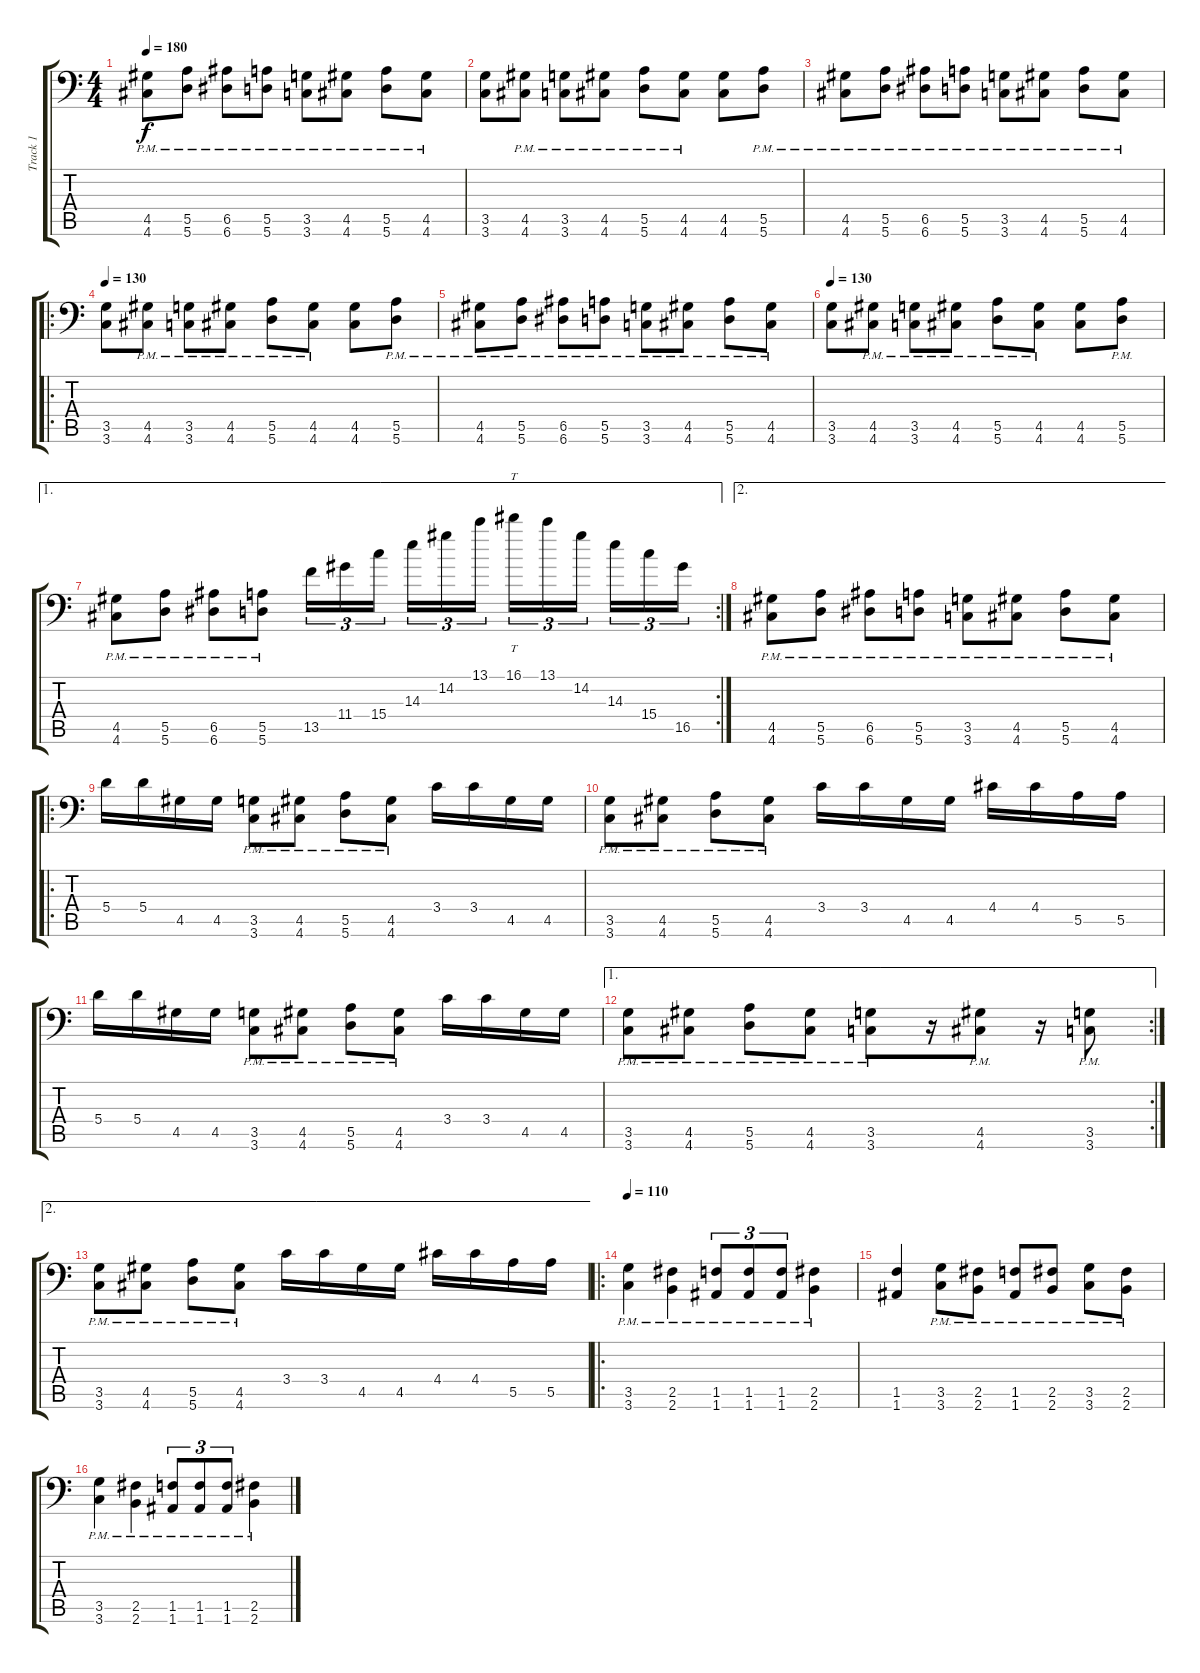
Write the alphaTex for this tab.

\track ("Track 1" "Track 1") {instrument distortionguitar}
\staff {score tabs}
\tuning (B3 Gb3 D3 A2 E2 A1) {hide}
\ts (4 4)
\tempo 180
\clef f4
\ks c
(4.5{pm} 4.6{pm}).8{dy f} (5.5{pm} 5.6{pm}).8 (6.5{pm} 6.6{pm}).8 (5.5{pm} 5.6{pm}).8 (3.5{pm} 3.6{pm}).8 (4.5{pm} 4.6{pm}).8 (5.5{pm} 5.6{pm}).8 (4.5{pm} 4.6{pm}).8 |
(3.5 3.6).8 (4.5{pm} 4.6{pm}).8 (3.5{pm} 3.6{pm}).8 (4.5{pm} 4.6{pm}).8 (5.5{pm} 5.6{pm}).8 (4.5{pm} 4.6{pm}).8 (4.5 4.6).8 (5.5{pm} 5.6{pm}).8 |
(4.5{pm} 4.6{pm}).8 (5.5{pm} 5.6{pm}).8 (6.5{pm} 6.6{pm}).8 (5.5{pm} 5.6{pm}).8 (3.5{pm} 3.6{pm}).8 (4.5{pm} 4.6{pm}).8 (5.5{pm} 5.6{pm}).8 (4.5{pm} 4.6{pm}).8 |
\ro
\tempo 130
(3.5 3.6).8 (4.5{pm} 4.6{pm}).8 (3.5{pm} 3.6{pm}).8 (4.5{pm} 4.6{pm}).8 (5.5{pm} 5.6{pm}).8 (4.5{pm} 4.6{pm}).8 (4.5 4.6).8 (5.5{pm} 5.6{pm}).8 |
(4.5{pm} 4.6{pm}).8 (5.5{pm} 5.6{pm}).8 (6.5{pm} 6.6{pm}).8 (5.5{pm} 5.6{pm}).8 (3.5{pm} 3.6{pm}).8 (4.5{pm} 4.6{pm}).8 (5.5{pm} 5.6{pm}).8 (4.5{pm} 4.6{pm}).8 |
\tempo 130
(3.5 3.6).8 (4.5{pm} 4.6{pm}).8 (3.5{pm} 3.6{pm}).8 (4.5{pm} 4.6{pm}).8 (5.5{pm} 5.6{pm}).8 (4.5{pm} 4.6{pm}).8 (4.5 4.6).8 (5.5{pm} 5.6{pm}).8 |
\ae 1
\rc 2
(4.5{pm} 4.6{pm}).8 (5.5{pm} 5.6{pm}).8 (6.5{pm} 6.6{pm}).8 (5.5{pm} 5.6{pm}).8 13.5.16{tu (3 2)} 11.4.16{tu (3 2)} 15.4.16{tu (3 2) beam splitsecondary} 14.3.16{tu (3 2)} 14.2.16{tu (3 2)} 13.1.16{tu (3 2)} 16.1.16{tt tu (3 2)} 13.1.16{tu (3 2)} 14.2.16{tu (3 2) beam splitsecondary} 14.3.16{tu (3 2)} 15.4.16{tu (3 2)} 16.5.16{tu (3 2)} |
\ae 2
(4.5{pm} 4.6{pm}).8 (5.5{pm} 5.6{pm}).8 (6.5{pm} 6.6{pm}).8 (5.5{pm} 5.6{pm}).8 (3.5{pm} 3.6{pm}).8 (4.5{pm} 4.6{pm}).8 (5.5{pm} 5.6{pm}).8 (4.5{pm} 4.6{pm}).8 |
\ro
5.4.16 5.4.16 4.5.16 4.5.16 (3.5{pm} 3.6{pm}).8 (4.5{pm} 4.6{pm}).8 (5.5{pm} 5.6{pm}).8 (4.5{pm} 4.6{pm}).8 3.4.16 3.4.16 4.5.16 4.5.16 |
(3.5{pm} 3.6{pm}).8 (4.5{pm} 4.6{pm}).8 (5.5{pm} 5.6{pm}).8 (4.5{pm} 4.6{pm}).8 3.4.16 3.4.16 4.5.16 4.5.16 4.4.16 4.4.16 5.5.16 5.5.16 |
5.4.16 5.4.16 4.5.16 4.5.16 (3.5{pm} 3.6{pm}).8 (4.5{pm} 4.6{pm}).8 (5.5{pm} 5.6{pm}).8 (4.5{pm} 4.6{pm}).8 3.4.16 3.4.16 4.5.16 4.5.16 |
\ae 1
\rc 2
(3.5{pm} 3.6{pm}).8 (4.5{pm} 4.6{pm}).8 (5.5{pm} 5.6{pm}).8 (4.5{pm} 4.6{pm}).8 (3.5{pm} 3.6{pm}).8 r.16 (4.5{pm} 4.6{pm}).8 r.16 (3.5{pm} 3.6{pm}).8 |
\ae 2
(3.5{pm} 3.6{pm}).8 (4.5{pm} 4.6{pm}).8 (5.5{pm} 5.6{pm}).8 (4.5{pm} 4.6{pm}).8 3.4.16 3.4.16 4.5.16 4.5.16 4.4.16 4.4.16 5.5.16 5.5.16 |
\ro
\tempo 110
(3.5{pm} 3.6{pm}).4 (2.5{pm} 2.6{pm}).4 (1.5{pm} 1.6{pm}).8{tu (3 2)} (1.5{pm} 1.6{pm}).8{tu (3 2)} (1.5{pm} 1.6{pm}).8{tu (3 2)} (2.5{pm} 2.6{pm}).4 |
(1.5 1.6).4 (3.5{pm} 3.6{pm}).8 (2.5{pm} 2.6{pm}).8 (1.5{pm} 1.6{pm}).8 (2.5{pm} 2.6{pm}).8 (3.5{pm} 3.6{pm}).8 (2.5{pm} 2.6{pm}).8 |
(3.5{pm} 3.6{pm}).4 (2.5{pm} 2.6{pm}).4 (1.5{pm} 1.6{pm}).8{tu (3 2)} (1.5{pm} 1.6{pm}).8{tu (3 2)} (1.5{pm} 1.6{pm}).8{tu (3 2)} (2.5{pm} 2.6{pm}).4
